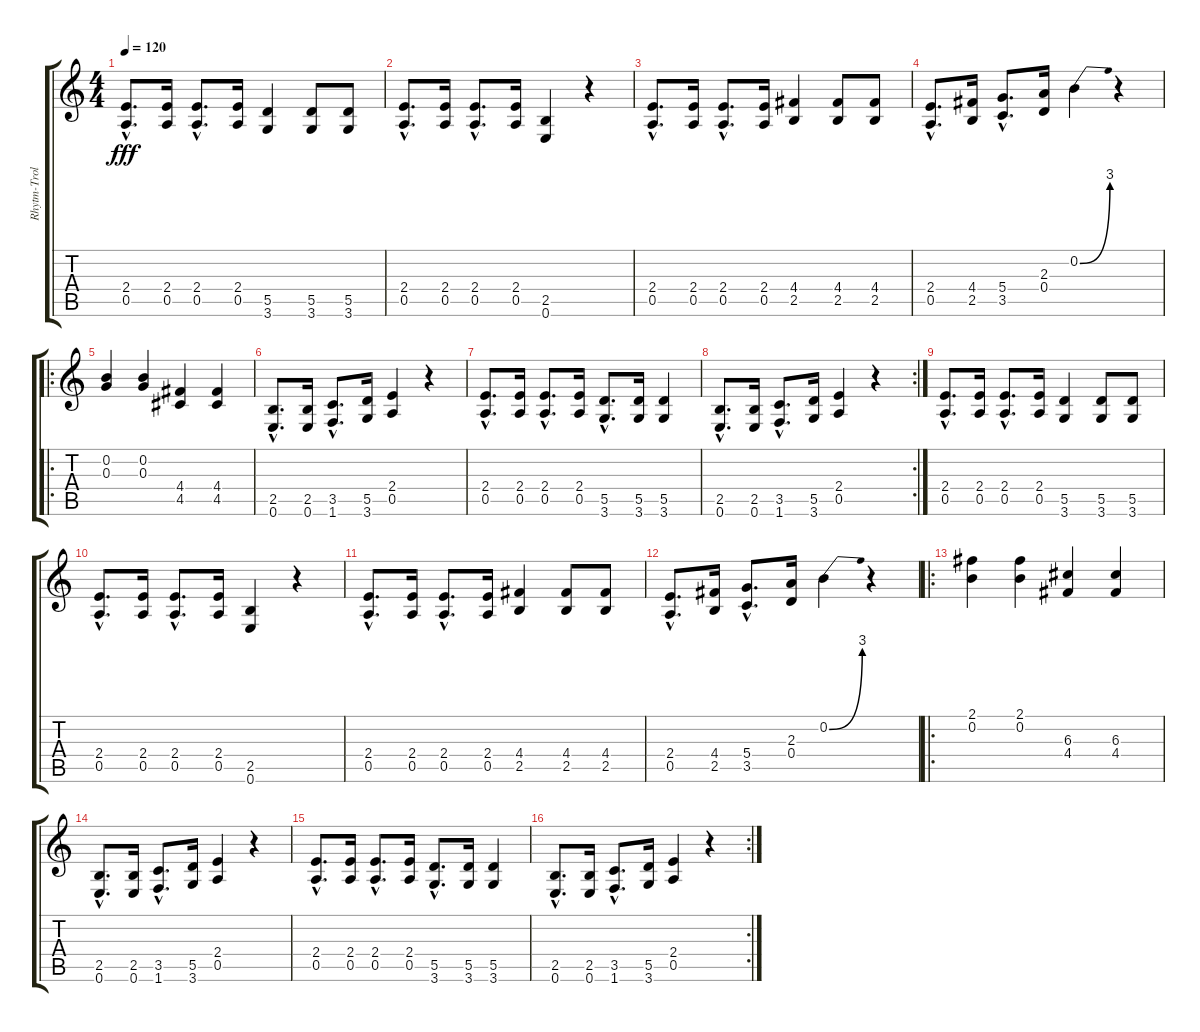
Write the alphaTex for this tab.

\track ("Rhytm-Troll" "Rhytm-Trol") {instrument distortionguitar}
\staff {score tabs}
\tuning (E4 B3 G3 D3 A2 E2) {hide}
\ts (4 4)
\tempo 120
\clef g2
\ks c
(2.4{hac} 0.5{hac}).8{d dy fff instrument distortionguitar} (2.4 0.5).16 (2.4{hac} 0.5{hac}).8{d} (2.4 0.5).16 (5.5 3.6).4 (5.5 3.6).8 (5.5 3.6).8 |
(2.4{hac} 0.5{hac}).8{d} (2.4 0.5).16 (2.4{hac} 0.5{hac}).8{d} (2.4 0.5).16 (2.5 0.6).4 r.4 |
(2.4{hac} 0.5{hac}).8{d} (2.4 0.5).16 (2.4{hac} 0.5{hac}).8{d} (2.4 0.5).16 (4.4 2.5).4 (4.4 2.5).8 (4.4 2.5).8 |
(2.4{hac} 0.5{hac}).8{d} (4.4 2.5).16 (5.4{hac} 3.5{hac}).8{d} (2.3 0.4).16 0.2{be (bend 0 0 60 12)}.4 r.4 |
\ro
(0.2 0.3).4 (0.2 0.3).4 (4.4 4.5).4 (4.4 4.5).4 |
(2.5{hac} 0.6{hac}).8{d} (2.5 0.6).16 (3.5{hac} 1.6{hac}).8{d} (5.5 3.6).16 (2.4 0.5).4 r.4 |
(2.4{hac} 0.5{hac}).8{d} (2.4 0.5).16 (2.4{hac} 0.5{hac}).8{d} (2.4 0.5).16 (5.5{hac} 3.6{hac}).8{d} (5.5 3.6).16 (5.5 3.6).4 |
\rc 2
(2.5{hac} 0.6{hac}).8{d} (2.5 0.6).16 (3.5{hac} 1.6{hac}).8{d} (5.5 3.6).16 (2.4 0.5).4 r.4 |
(2.4{hac} 0.5{hac}).8{d} (2.4 0.5).16 (2.4{hac} 0.5{hac}).8{d} (2.4 0.5).16 (5.5 3.6).4 (5.5 3.6).8 (5.5 3.6).8 |
(2.4{hac} 0.5{hac}).8{d} (2.4 0.5).16 (2.4{hac} 0.5{hac}).8{d} (2.4 0.5).16 (2.5 0.6).4 r.4 |
(2.4{hac} 0.5{hac}).8{d} (2.4 0.5).16 (2.4{hac} 0.5{hac}).8{d} (2.4 0.5).16 (4.4 2.5).4 (4.4 2.5).8 (4.4 2.5).8 |
(2.4{hac} 0.5{hac}).8{d} (4.4 2.5).16 (5.4{hac} 3.5{hac}).8{d} (2.3 0.4).16 0.2{be (bend 0 0 60 12)}.4 r.4 |
\ro
(2.1 0.2).4 (2.1 0.2).4 (6.3 4.4).4 (6.3 4.4).4 |
(2.5{hac} 0.6{hac}).8{d} (2.5 0.6).16 (3.5{hac} 1.6{hac}).8{d} (5.5 3.6).16 (2.4 0.5).4 r.4 |
(2.4{hac} 0.5{hac}).8{d} (2.4 0.5).16 (2.4{hac} 0.5{hac}).8{d} (2.4 0.5).16 (5.5{hac} 3.6{hac}).8{d} (5.5 3.6).16 (5.5 3.6).4 |
\rc 2
(2.5{hac} 0.6{hac}).8{d} (2.5 0.6).16 (3.5{hac} 1.6{hac}).8{d} (5.5 3.6).16 (2.4 0.5).4 r.4
